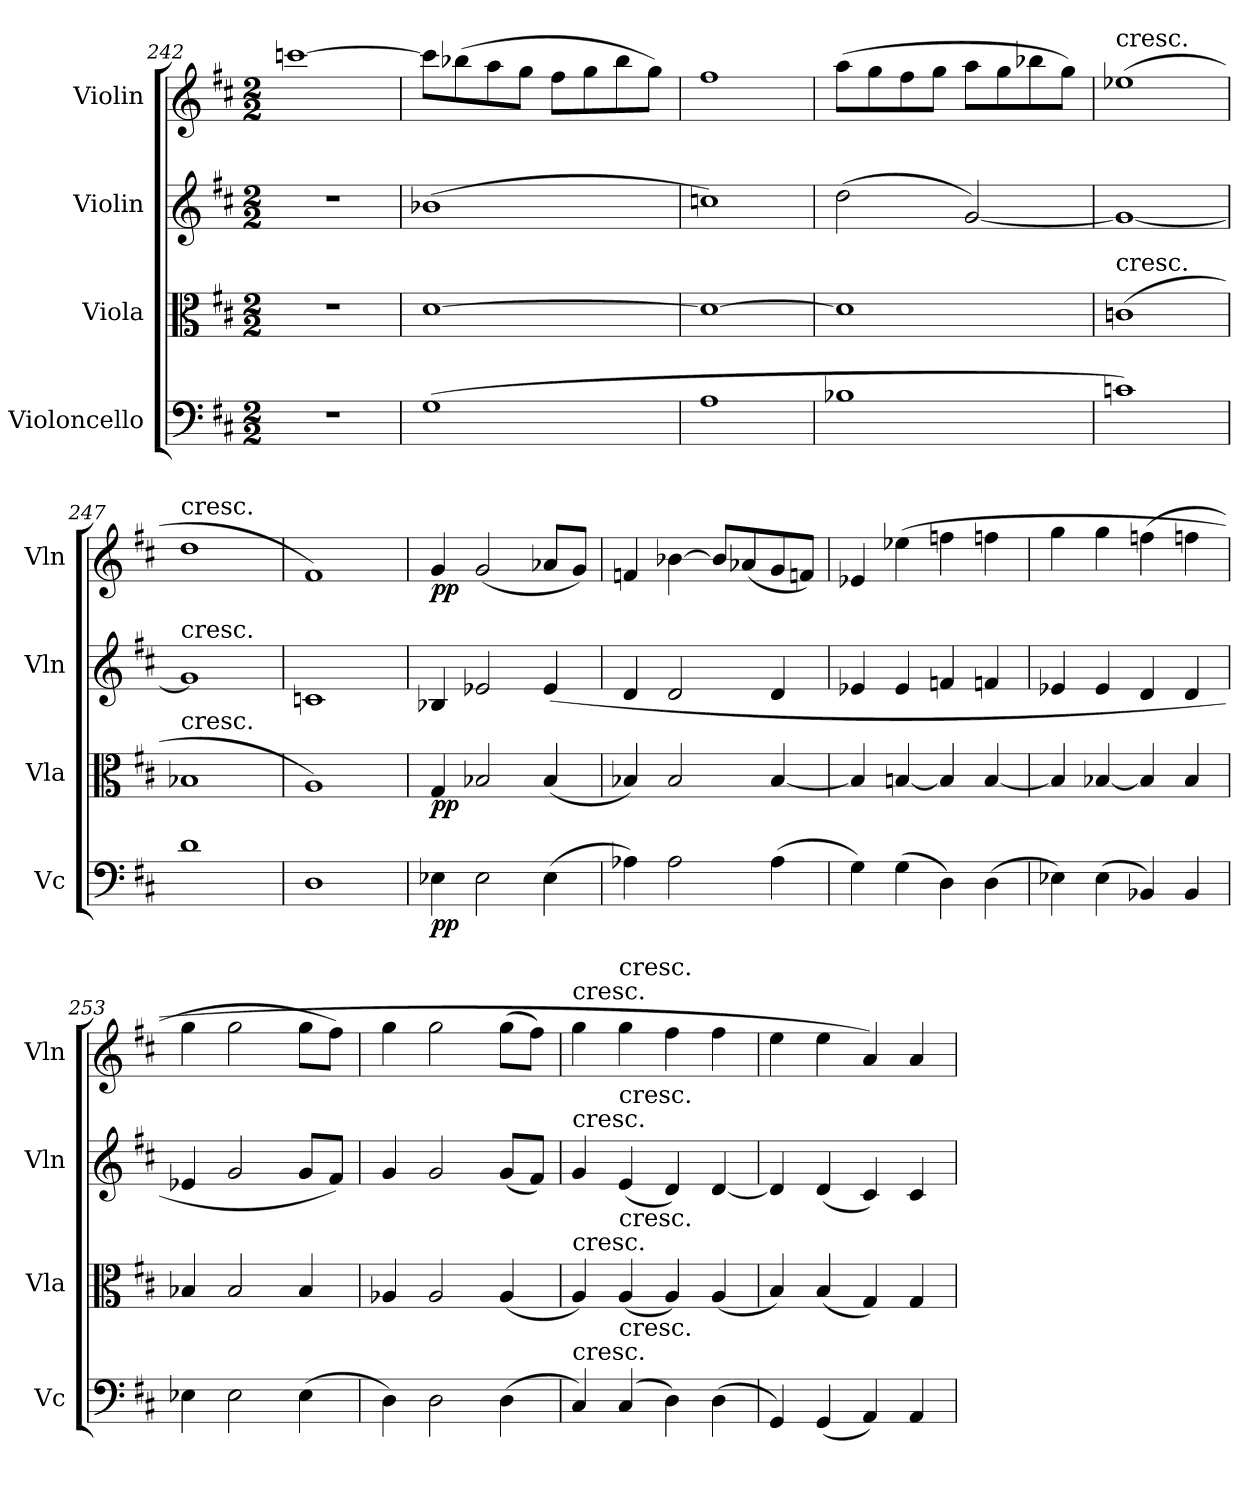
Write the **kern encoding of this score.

**kern	**dynam	**kern	**dynam	**kern	**kern	**dynam
*part4	*part4	*part3	*part3	*part2	*part1	*part1
*staff4	*staff4	*staff3	*staff3	*staff2	*staff1	*staff1
*I"Violoncello	*	*I"Viola	*	*I"Violin	*I"Violin	*
*I'Vc	*	*I'Vla	*	*I'Vln	*I'Vln	*
*clefF4	*	*clefC3	*	*clefG2	*clefG2	*
*k[f#c#]	*	*k[f#c#]	*	*k[f#c#]	*k[f#c#]	*
*D:	*	*D:	*	*D:	*D:	*
*M2/2	*	*M2/2	*	*M2/2	*M2/2	*
=242	=242	=242	=242	=242	=242	=242
1r	.	1r	.	1r	[1cccn	.
=243	=243	=243	=243	=243	=243	=243
(1G	.	[1d	.	(1b-X	8ccc\L]	.
.	.	.	.	.	(8bb-X\	.
.	.	.	.	.	8aa\	.
.	.	.	.	.	8gg\J	.
.	.	.	.	.	8ff#\L	.
.	.	.	.	.	8gg\	.
.	.	.	.	.	8bb-\	.
.	.	.	.	.	8gg\J)	.
=244	=244	=244	=244	=244	=244	=244
1A	.	1d_	.	1ccn)	1ff#	.
=245	=245	=245	=245	=245	=245	=245
1B-X	.	1d]	.	(2dd\	(8aa\L	.
.	.	.	.	.	8gg\	.
.	.	.	.	.	8ff#\	.
.	.	.	.	.	8gg\J	.
.	.	.	.	[2g/)	8aa\L	.
.	.	.	.	.	8gg\	.
.	.	.	.	.	8bb-X\	.
.	.	.	.	.	8gg\J)	.
=246	=246	=246	=246	=246	=246	=246
!	!	!	!	!	!LO:TX:t=cresc.	!
!	!	!LO:TX:t=cresc.	!	!	!	!
1cn)	.	(1cn	.	1g_	(1ee-X	.
=247	=247	=247	=247	=247	=247	=247
!	!	!	!	!	!LO:TX:t=cresc.	!
!	!	!	!	!LO:TX:t=cresc.	!	!
!	!	!LO:TX:t=cresc.	!	!	!	!
1d	.	1B-X	.	1g]	1dd	.
=248	=248	=248	=248	=248	=248	=248
1D	.	1A)	.	1cn	1f#)	.
=249	=249	=249	=249	=249	=249	=249
4E-X\	pp	4G/	pp	4B-X/	4g/	pp
2E-\	.	2B-X/	.	2e-X/	(2g/	.
(4E-\	.	(4B-/	.	(4e-/	8a-X/L	.
.	.	.	.	.	8g/J)	.
=250	=250	=250	=250	=250	=250	=250
4A-X\)	.	4B-X/)	.	4d/	4fn/	.
2A-\	.	2B-/	.	2d/	[4b-X\	.
.	.	.	.	.	8b-/L]	.
.	.	.	.	.	(8a-X/	.
(4A-\	.	[4B-/	.	4d/	8g/	.
.	.	.	.	.	8fn/J)	.
=251	=251	=251	=251	=251	=251	=251
4G\)	.	4B-/]	.	4e-X/	4e-X/	.
(4G\	.	[4Bn/	.	4e-/	(4ee-X\	.
4D\)	.	4B/]	.	4fn/	4ffn\	.
(4D\	.	[4B/	.	4fn/	4ffn\	.
=252	=252	=252	=252	=252	=252	=252
4E-X\)	.	4B/]	.	4e-X/	4gg\	.
(4E-\	.	[4B-X/	.	4e-/	4gg\	.
4BB-X/)	.	4B-/]	.	4d/	(4ffn\	.
4BB-/	.	4B-/	.	4d/	4ffn\	.
=253	=253	=253	=253	=253	=253	=253
4E-X\	.	4B-X/	.	4e-X/	4gg\	.
2E-\	.	2B-/	.	2g/	2gg\	.
(4E-\	.	4B-/	.	8g/L	8gg\L	.
.	.	.	.	8f#/J)	8ff#\J)	.
=254	=254	=254	=254	=254	=254	=254
4D\)	.	4A-X/	.	4g/	4gg\	.
2D\	.	2A-/	.	2g/	2gg\	.
(4D\	.	(4A-/	.	(8g/L	(8gg\L	.
.	.	.	.	8f#/J)	8ff#\J)	.
=255	=255	=255	=255	=255	=255	=255
!	!	!	!	!	!LO:TX:t=cresc.	!
!	!	!	!	!LO:TX:t=cresc.	!	!
!	!	!LO:TX:t=cresc.	!	!	!	!
!LO:TX:t=cresc.	!	!	!	!	!	!
4C#/)	.	4A/)	.	4g/	4gg\	.
!	!	!	!	!	!LO:TX:t=cresc.	!
!	!	!	!	!LO:TX:t=cresc.	!	!
!	!	!LO:TX:t=cresc.	!	!	!	!
!LO:TX:t=cresc.	!	!	!	!	!	!
(4C#/	.	(4A/	.	(4e/	4gg\	.
4D\)	.	4A/)	.	4d/)	4ff#\	.
(4D\	.	(4A/	.	[4d/	4ff#\	.
=256	=256	=256	=256	=256	=256	=256
4GG/)	.	4B/)	.	4d/]	4ee\	.
(4GG/	.	(4B/	.	(4d/	4ee\	.
4AA/)	.	4G/)	.	4c#/)	4a/)	.
4AA/	.	4G/	.	4c#/	4a/	.
=	=	=	=	=	=	=
*-	*-	*-	*-	*-	*-	*-
